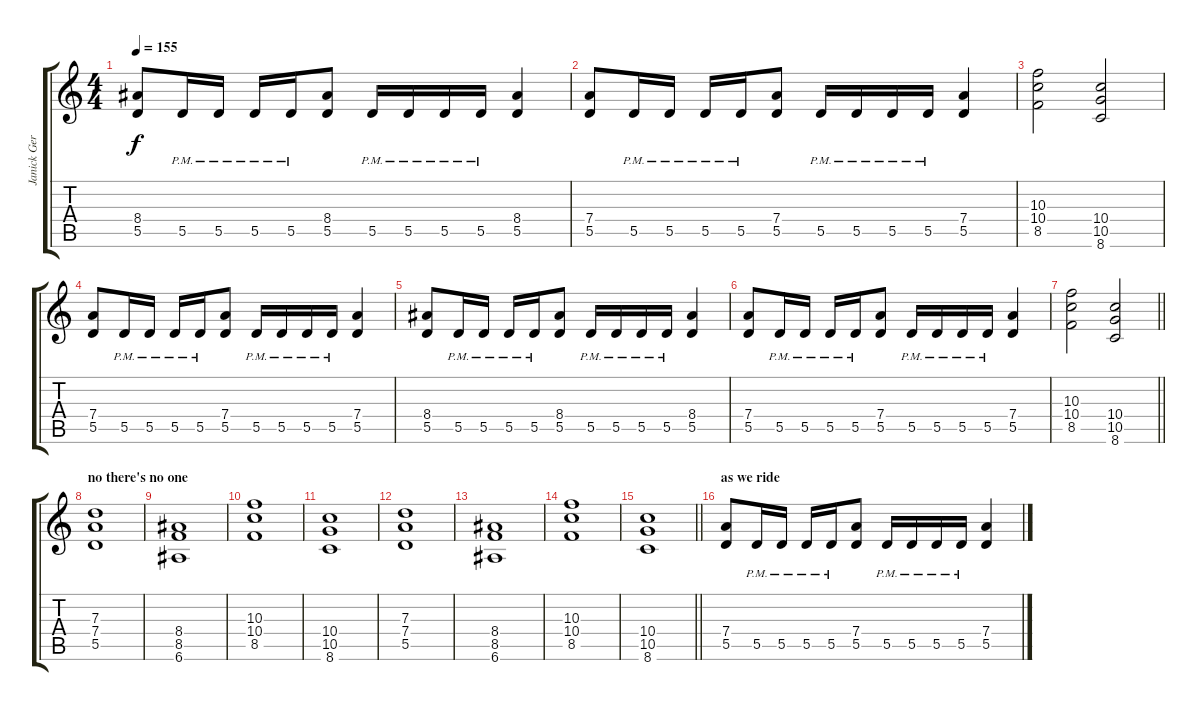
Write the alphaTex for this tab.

\track ("Janick Gers" "Janick Ger") {instrument acousticguitarsteel}
\staff {score tabs}
\tuning (E4 B3 G3 D3 A2 E2) {hide}
\ts (4 4)
\tempo 155
\clef g2
\ks c
(8.4 5.5).8{dy f} 5.5{pm}.16 5.5{pm}.16 5.5{pm}.16 5.5{pm}.16 (8.4 5.5).8 5.5{pm}.16 5.5{pm}.16 5.5{pm}.16 5.5{pm}.16 (8.4 5.5).4 |
(7.4 5.5).8 5.5{pm}.16 5.5{pm}.16 5.5{pm}.16 5.5{pm}.16 (7.4 5.5).8 5.5{pm}.16 5.5{pm}.16 5.5{pm}.16 5.5{pm}.16 (7.4 5.5).4 |
(10.3 10.4 8.5).2 (10.4 10.5 8.6).2 |
(7.4 5.5).8 5.5{pm}.16 5.5{pm}.16 5.5{pm}.16 5.5{pm}.16 (7.4 5.5).8 5.5{pm}.16 5.5{pm}.16 5.5{pm}.16 5.5{pm}.16 (7.4 5.5).4 |
(8.4 5.5).8 5.5{pm}.16 5.5{pm}.16 5.5{pm}.16 5.5{pm}.16 (8.4 5.5).8 5.5{pm}.16 5.5{pm}.16 5.5{pm}.16 5.5{pm}.16 (8.4 5.5).4 |
(7.4 5.5).8 5.5{pm}.16 5.5{pm}.16 5.5{pm}.16 5.5{pm}.16 (7.4 5.5).8 5.5{pm}.16 5.5{pm}.16 5.5{pm}.16 5.5{pm}.16 (7.4 5.5).4 |
\barLineRight lightlight
(10.3 10.4 8.5).2 (10.4 10.5 8.6).2 |
\section ("" "no there's no one")
(7.3 7.4 5.5).1 |
(8.4 8.5 6.6).1 |
(10.3 10.4 8.5).1 |
(10.4 10.5 8.6).1 |
(7.3 7.4 5.5).1 |
(8.4 8.5 6.6).1 |
(10.3 10.4 8.5).1 |
\barLineRight lightlight
(10.4 10.5 8.6).1 |
\section ("" "as we ride")
(7.4 5.5).8 5.5{pm}.16 5.5{pm}.16 5.5{pm}.16 5.5{pm}.16 (7.4 5.5).8 5.5{pm}.16 5.5{pm}.16 5.5{pm}.16 5.5{pm}.16 (7.4 5.5).4
